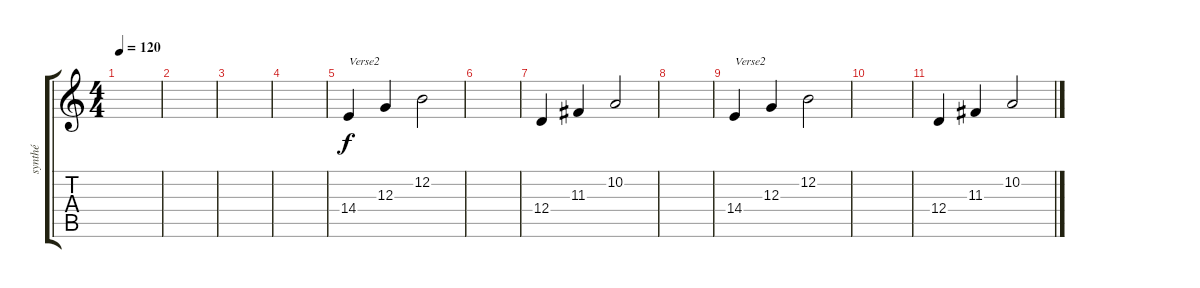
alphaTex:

\track ("synthé" "synthé") {instrument voiceoohs}
\staff {score tabs}
\tuning (E4 B3 G3 D3 A2 E2) {hide}
\ts (4 4)
\tempo 120
\clef g2
\ks c
|
|
|
|
14.4.4{txt "Verse2"} 12.3.4 12.2.2 |
|
12.4.4 11.3.4 10.2.2 |
|
14.4.4{txt "Verse2"} 12.3.4 12.2.2 |
|
12.4.4 11.3.4 10.2.2
